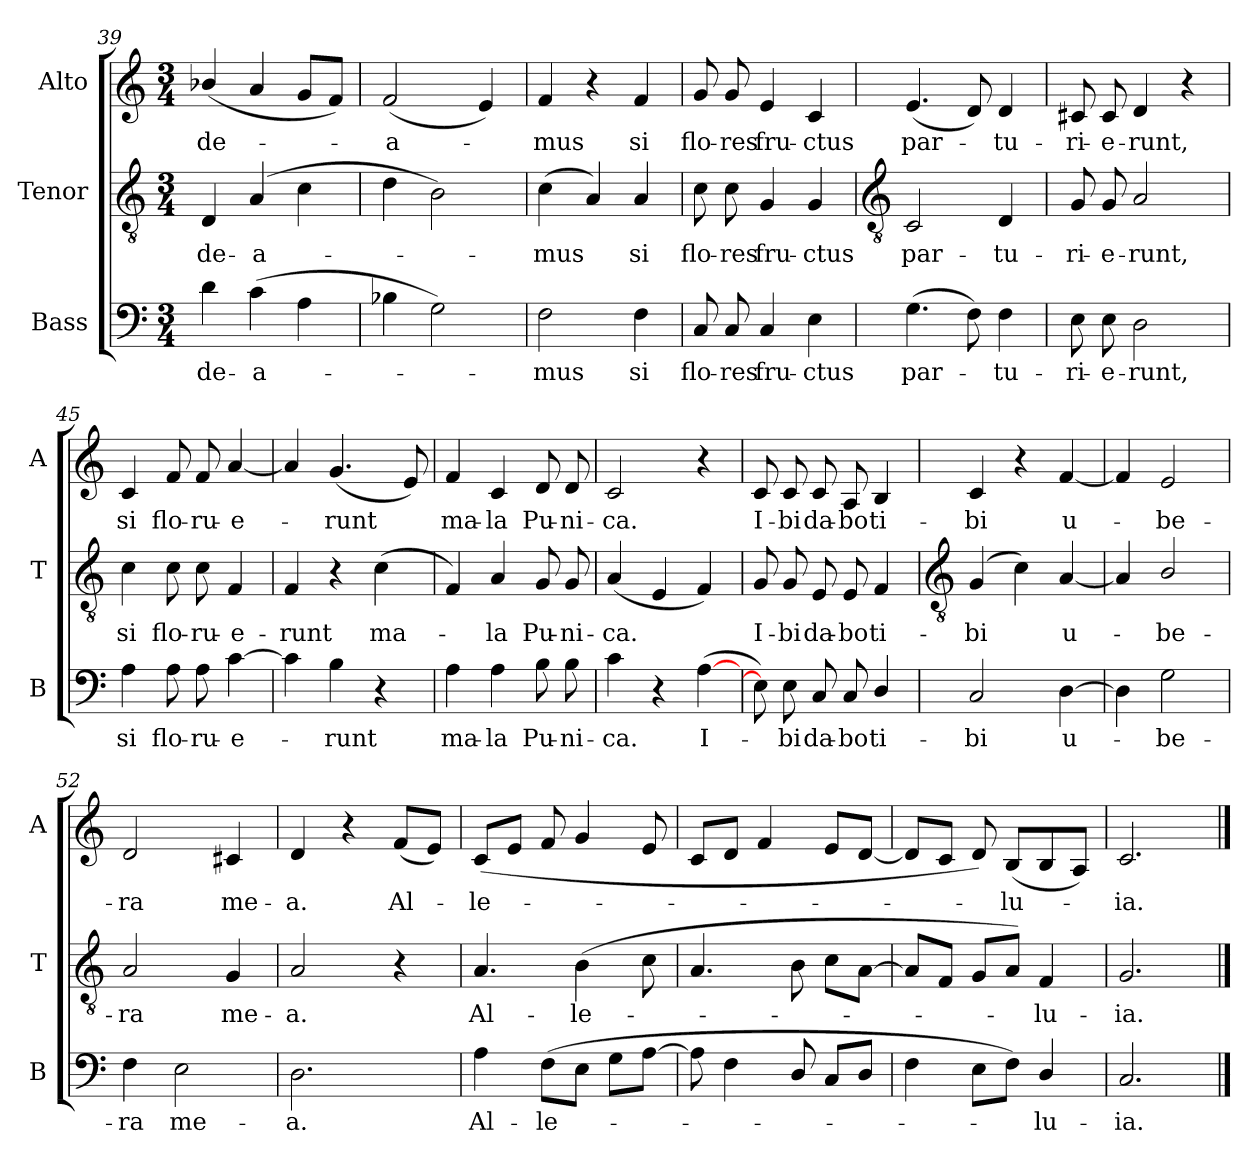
**kern	**text	**kern	**text	**kern	**text
*part3	*part3	*part2	*part2	*part1	*part1
*staff3	*staff3	*staff2	*staff2	*staff1	*staff1
*I"Bass	*	*I"Tenor	*	*I"Alto	*
*I'B	*	*I'T	*	*I'A	*
*clefF4	*	*clefGv2	*	*clefG2	*
*k[]	*	*k[]	*	*k[]	*
*C:	*	*C:	*	*C:	*
*M3/4	*	*M3/4	*	*M3/4	*
=39	=39	=39	=39	=39	=39
!	!LO:LY:b	!	!LO:LY:b	!	!LO:LY:b
4d	-de-	4D	-de-	(<4b-X/	-de-
!	!LO:LY:b	!	!LO:LY:b	!	!
(>4c	-a-	(>4A	-a-	4a	.
4A	.	4c	.	8gL	.
.	.	.	.	8fJ)	.
=40	=40	=40	=40	=40	=40
!	!	!	!	!	!LO:LY:b
4B-X	.	4d	.	(<2f	a-
2G)	.	2B)	.	.	.
.	.	.	.	4e)	.
=41	=41	=41	=41	=41	=41
!	!LO:LY:b	!	!LO:LY:b	!	!LO:LY:b
2F	mus	(<4c	mus	4f	mus
.	.	4A)	.	4r	.
!	!LO:LY:b	!	!LO:LY:b	!	!LO:LY:b
4F	si	4A	si	4f	si
=42	=42	=42	=42	=42	=42
!	!LO:LY:b	!	!LO:LY:b	!	!LO:LY:b
8C	flo-	8c	flo-	8g	flo-
!	!LO:LY:b	!	!LO:LY:b	!	!LO:LY:b
8C	-res	8c	-res	8g	-res
!	!LO:LY:b	!	!LO:LY:b	!	!LO:LY:b
4C	fru-	4G	fru-	4e	fru-
!	!LO:LY:b	!	!LO:LY:b	!	!LO:LY:b
4E	-ctus	4G	-ctus	4c	-ctus
!!LO:LB:g=z
=43	=43	=43	=43	=43	=43
*	*	*clefGv2	*	*	*
!	!LO:LY:b	!	!LO:LY:b	!	!LO:LY:b
(>4.G	par-	2C	par-	(<4.e	par-
8F)	.	.	.	8d)	.
!	!LO:LY:b	!	!LO:LY:b	!	!LO:LY:b
4F	tu-	4D	-tu-	4d	tu-
=44	=44	=44	=44	=44	=44
!	!LO:LY:b	!	!LO:LY:b	!	!LO:LY:b
8E	-ri-	8G	-ri-	8c#X	-ri-
!	!LO:LY:b	!	!LO:LY:b	!	!LO:LY:b
8E	-e-	8G	-e-	8c#	-e-
!	!LO:LY:b	!	!LO:LY:b	!	!LO:LY:b
2D	-runt,	2A	-runt,	4d	-runt,
.	.	.	.	4r	.
=45	=45	=45	=45	=45	=45
!	!LO:LY:b	!	!LO:LY:b	!	!LO:LY:b
4A	si	4c	si	4c	si
!	!LO:LY:b	!	!LO:LY:b	!	!LO:LY:b
8A	flo-	8c	flo-	8f	flo-
!	!LO:LY:b	!	!LO:LY:b	!	!LO:LY:b
8A	-ru-	8c	-ru-	8f	-ru-
!	!LO:LY:b	!	!LO:LY:b	!	!LO:LY:b
[4c	-e-	4F	-e-	[4a	-e-
=46	=46	=46	=46	=46	=46
!	!	!	!LO:LY:b	!	!
4c]	.	4F	-runt	4a]	.
!	!LO:LY:b	!	!	!	!LO:LY:b
4B	runt	4r	.	(<4.g	runt
!	!	!	!LO:LY:b	!	!
4r	.	(<4c	ma-	.	.
.	.	.	.	8e)	.
=47	=47	=47	=47	=47	=47
!	!LO:LY:b	!	!	!	!LO:LY:b
4A	ma-	4F)	.	4f	ma-
!	!LO:LY:b	!	!LO:LY:b	!	!LO:LY:b
4A	-la	4A	la	4c	-la
!	!LO:LY:b	!	!LO:LY:b	!	!LO:LY:b
8B	Pu-	8G	Pu-	8d	Pu-
!	!LO:LY:b	!	!LO:LY:b	!	!LO:LY:b
8B	-ni-	8G	-ni-	8d	-ni-
=48	=48	=48	=48	=48	=48
!	!LO:LY:b	!	!LO:LY:b	!	!LO:LY:b
4c	-ca.	(<4A	-ca.	2c	-ca.
4r	.	4E	.	.	.
!	!LO:LY:b	!	!	!	!
(>[4A	I-	4F)	.	4r	.
=49	=49	=49	=49	=49	=49
!	!	!	!LO:LY:b	!	!LO:LY:b
8E])	.	8G	I-	8c	I-
!	!LO:LY:b	!	!LO:LY:b	!	!LO:LY:b
8E	bi	8G	-bi	8c	-bi
!	!LO:LY:b	!	!LO:LY:b	!	!LO:LY:b
8C	da-	8E	da-	8c	da-
!	!LO:LY:b	!	!LO:LY:b	!	!LO:LY:b
8C	-bo	8E	-bo	8A	-bo
!	!LO:LY:b	!	!LO:LY:b	!	!LO:LY:b
4D/	ti-	4F	ti-	4B	ti-
!!LO:LB:g=z
=50	=50	=50	=50	=50	=50
*	*	*clefGv2	*	*	*
!	!LO:LY:b	!	!LO:LY:b	!	!LO:LY:b
2C	-bi	(4G	-bi	4c	-bi
.	.	4c)	.	4r	.
!	!LO:LY:b	!	!LO:LY:b	!	!LO:LY:b
[4D	u-	[4A	u-	[4f	u-
=51	=51	=51	=51	=51	=51
4D]	.	4A]	.	4f]	.
!	!LO:LY:b	!	!LO:LY:b	!	!LO:LY:b
2G	be-	2B/	be-	2e	be-
=52	=52	=52	=52	=52	=52
!	!LO:LY:b	!	!LO:LY:b	!	!LO:LY:b
4F	-ra	2A	-ra	2d	-ra
!	!LO:LY:b	!	!	!	!
2E	me-	.	.	.	.
!	!	!	!LO:LY:b	!	!LO:LY:b
.	.	4G	me-	4c#X	me-
=53	=53	=53	=53	=53	=53
!	!LO:LY:b	!	!LO:LY:b	!	!LO:LY:b
2.D	-a.	2A	-a.	4d	-a.
.	.	.	.	4r	.
!	!	!	!	!	!LO:LY:b
.	.	4r	.	(<8fL	Al-
.	.	.	.	8eJ)	.
=54	=54	=54	=54	=54	=54
!	!LO:LY:b	!	!LO:LY:b	!	!LO:LY:b
4A	Al-	4.A	Al-	(<8cL	le-
.	.	.	.	8eJ	.
!	!LO:LY:b	!	!	!	!
(>8FL	-le-	.	.	8f	.
!	!	!	!LO:LY:b	!	!
8EJ	.	(>4B	-le-	4g	.
8GL	.	.	.	.	.
[8AJ	.	8c	.	8e	.
=55	=55	=55	=55	=55	=55
8A]	.	4.A	.	8cL	.
4F	.	.	.	8dJ	.
.	.	.	.	4f	.
8D/	.	8B	.	.	.
8CL	.	8cL	.	8eL	.
8DJ	.	[8AJ	.	[8dJ	.
=56	=56	=56	=56	=56	=56
4F	.	8AL]	.	8dL]	.
.	.	8FJ	.	8cJ	.
8EL	.	8GL	.	8d)	.
!	!	!	!	!	!LO:LY:b
8FJ)	.	8AJ)	.	(<8BL	lu-
!	!LO:LY:b	!	!LO:LY:b	!	!
4D/	lu-	4F	lu-	8B	.
.	.	.	.	8AJ)	.
=57	=57	=57	=57	=57	=57
!	!LO:LY:b	!	!LO:LY:b	!	!LO:LY:b
2.C	-ia.	2.G	-ia.	2.c	ia.
==	==	==	==	==	==
*-	*-	*-	*-	*-	*-
